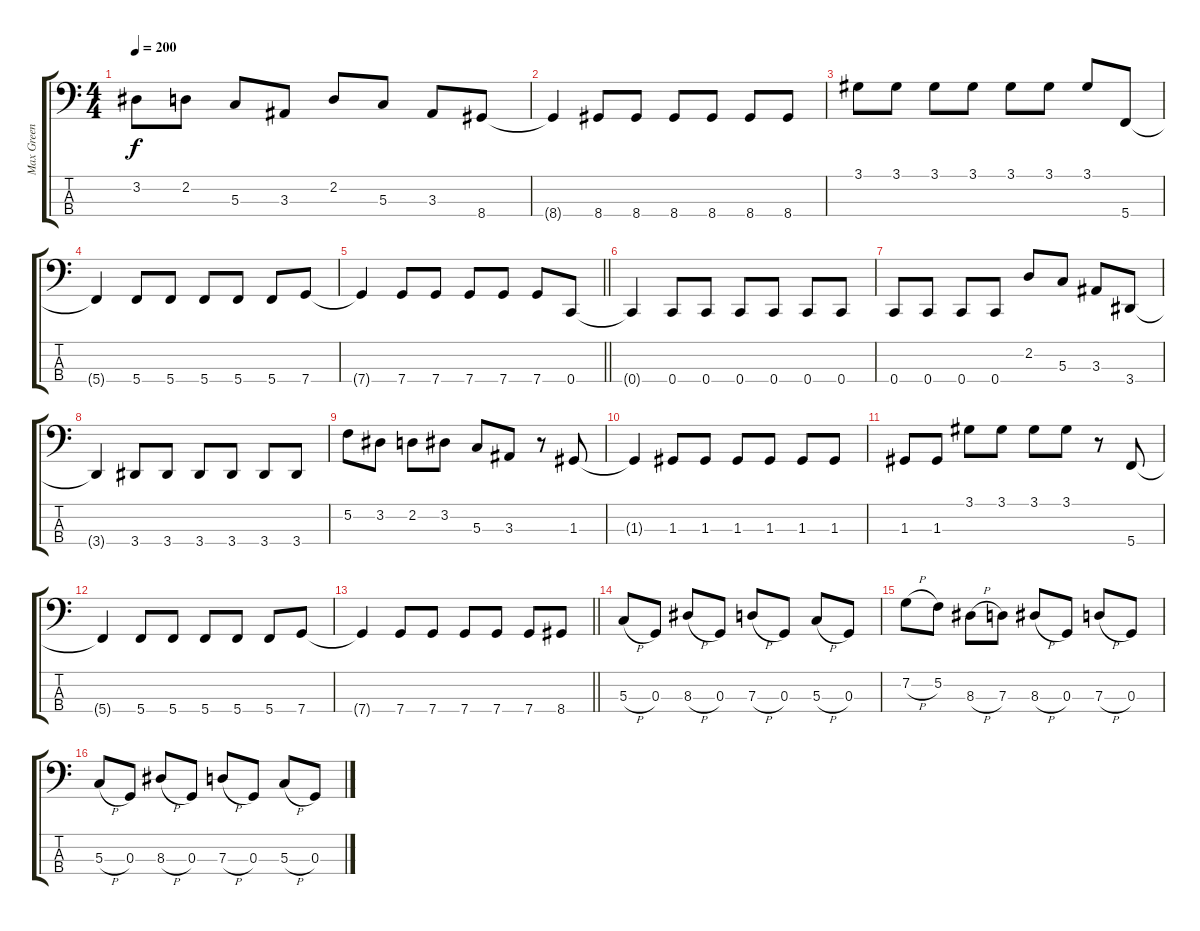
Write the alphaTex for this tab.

\track ("Max Green - Bass" "Max Green ") {instrument electricbasspick}
\staff {score tabs}
\tuning (F2 C2 G1 C1) {hide}
\ts (4 4)
\tempo 200
\clef f4
\ks c
3.2.8{dy f} 2.2.8 5.3.8 3.3.8 2.2.8 5.3.8 3.3.8 8.4.8 |
8.4{t}.4 8.4.8 8.4.8 8.4.8 8.4.8 8.4.8 8.4.8 |
3.1.8 3.1.8 3.1.8 3.1.8 3.1.8 3.1.8 3.1.8 5.4.8 |
5.4{t}.4 5.4.8 5.4.8 5.4.8 5.4.8 5.4.8 7.4.8 |
\barLineRight lightlight
7.4{t}.4 7.4.8 7.4.8 7.4.8 7.4.8 7.4.8 0.4.8 |
0.4{t}.4 0.4.8 0.4.8 0.4.8 0.4.8 0.4.8 0.4.8 |
0.4.8 0.4.8 0.4.8 0.4.8 2.2.8 5.3.8 3.3.8 3.4.8 |
3.4{t}.4 3.4.8 3.4.8 3.4.8 3.4.8 3.4.8 3.4.8 |
5.2.8 3.2.8 2.2.8 3.2.8 5.3.8 3.3.8 r.8 1.3.8 |
1.3{t}.4 1.3.8 1.3.8 1.3.8 1.3.8 1.3.8 1.3.8 |
1.3.8 1.3.8 3.1.8 3.1.8 3.1.8 3.1.8 r.8 5.4.8 |
5.4{t}.4 5.4.8 5.4.8 5.4.8 5.4.8 5.4.8 7.4.8 |
\barLineRight lightlight
7.4{t}.4 7.4.8 7.4.8 7.4.8 7.4.8 7.4.8 8.4.8 |
5.3{h}.8 0.3.8 8.3{h}.8 0.3.8 7.3{h}.8 0.3.8 5.3{h}.8 0.3.8 |
7.2{h}.8 5.2.8 8.3{h}.8 7.3.8 8.3{h}.8 0.3.8 7.3{h}.8 0.3.8 |
5.3{h}.8 0.3.8 8.3{h}.8 0.3.8 7.3{h}.8 0.3.8 5.3{h}.8 0.3.8
